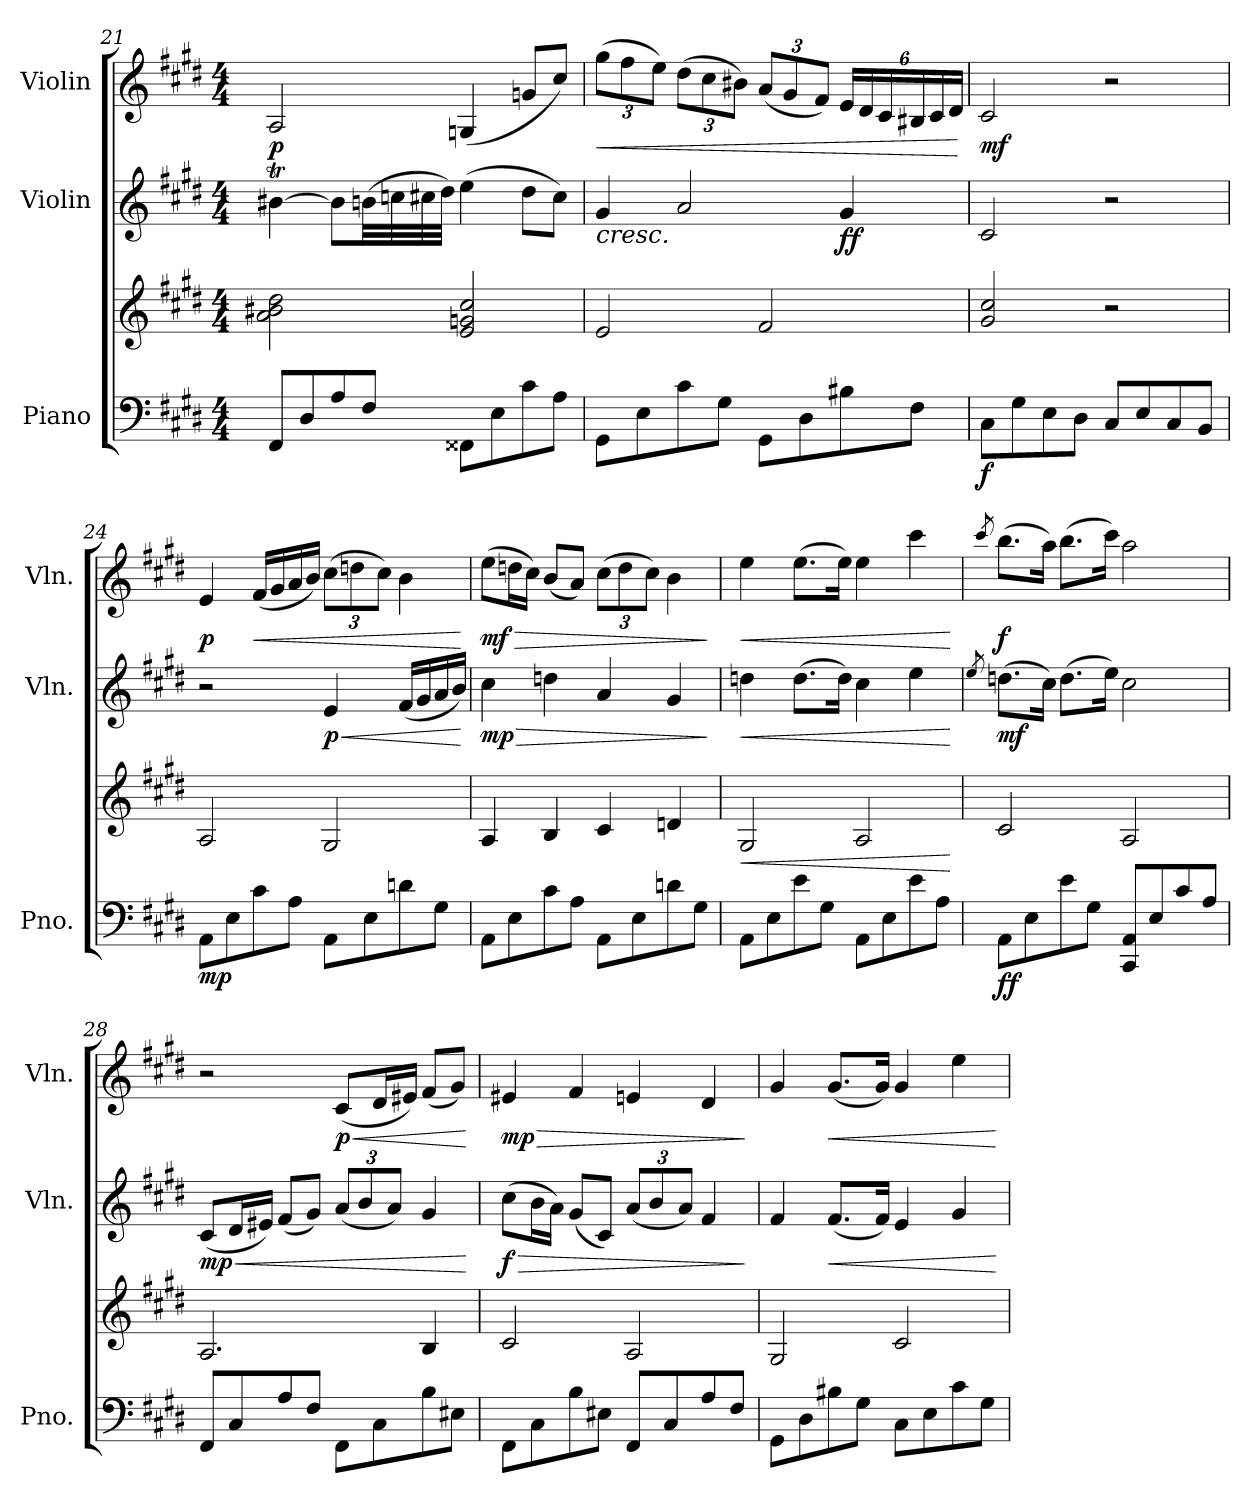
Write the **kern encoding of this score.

**kern	**kern	**dynam	**kern	**dynam	**kern	**dynam
*part3	*part3	*part3	*part2	*part2	*part1	*part1
*staff4	*staff3	*staff3/4	*staff2	*staff2	*staff1	*staff1
*I"Piano	*	*	*I"Violin	*	*I"Violin	*
*I'Pno.	*	*	*I'Vln.	*	*I'Vln.	*
*clefF4	*clefG2	*	*clefG2	*	*clefG2	*
*k[f#c#g#d#]	*k[f#c#g#d#]	*	*k[f#c#g#d#]	*	*k[f#c#g#d#]	*
*M4/4	*M4/4	*	*M4/4	*	*M4/4	*
=21	=21	=21	=21	=21	=21	=21
!	!	!	!	!	!	!LO:DY:b
8FF#/L	2a\ 2b#X\ 2dd#\	.	[4b#Xt\	.	2A/	p
8D#/	.	.	.	.	.	.
8A/	.	.	8b#\L]	.	.	.
8F#/J	.	.	(>32bn\LL	.	.	.
.	.	.	32ccn\	.	.	.
.	.	.	32cc#X\	.	.	.
.	.	.	32dd#\JJJ)	.	.	.
8FF##X\L	2e/ 2gn/ 2cc#/	.	(>4ee\	.	(<4Gn/	.
8E\	.	.	.	.	.	.
8c#\	.	.	8dd#\L	.	8gn/L	.
8A\J	.	.	8cc#\J)	.	8cc#/J)	.
!!LO:PB:g=z
=22	=22	=22	=22	=22	=22	=22
!	!	!	!	!LO:HP:b	!	!
*	*	*	*	*	*Xbrackettup	*
!	!	!	!	!	!	!LO:HP:b
8GG#\L	2e/	.	4g#/	<	(>12gg#\L	<
.	.	.	.	.	12ff#\	.
8E\	.	.	.	.	.	.
.	.	.	.	.	12ee\J)	.
8c#\	.	.	2a/	.	(>12dd#\L	.
.	.	.	.	.	12cc#\	.
8G#\J	.	.	.	.	.	.
.	.	.	.	.	12b#X\J)	.
8GG#\L	2f#/	.	.	.	(<12a/L	.
.	.	.	.	.	12g#/	.
8D#\	.	.	.	.	.	.
.	.	.	.	.	12f#/J)	.
!	!	!	!	!LO:DY:b	!	!
8B#X\	.	.	4g#/	ff	24e/LL	.
.	.	.	.	.	24d#/	.
.	.	.	.	.	24c#/	.
8F#\J	.	.	.	.	24B#X/	.
.	.	.	.	.	24c#/	.
.	.	.	.	.	24d#/JJ	.
.	.	.	.	[	.	[
=23	=23	=23	=23	=23	=23	=23
!	!	!LO:DY:b=2	!	!	!	!LO:DY:b
8C#\L	2g#/ 2cc#/	f	2c#/	.	2c#/	mf
8G#\	.	.	.	.	.	.
8E\	.	.	.	.	.	.
8D#\J	.	.	.	.	.	.
8C#/L	2r	.	2r	.	2r	.
8E/	.	.	.	.	.	.
8C#/	.	.	.	.	.	.
8BB/J	.	.	.	.	.	.
=24	=24	=24	=24	=24	=24	=24
!	!	!LO:DY:b=2	!	!	!	!LO:DY:b
8AA\L	2A/	mp	2r	.	4e/	p
8E\	.	.	.	.	.	.
!	!	!	!	!	!	!LO:HP:b
8c#\	.	.	.	.	(<16f#/LL	<
.	.	.	.	.	16g#/	.
8A\J	.	.	.	.	16a/	.
.	.	.	.	.	16b/JJ)	.
!	!	!	!	!LO:HP:b	!	!
!	!	!	!	!LO:DY:n=1:b	!	!
8AA\L	2G#/	.	4e/	< p	(>12cc#\L	.
.	.	.	.	.	12ddn\	.
8E\	.	.	.	.	.	.
.	.	.	.	.	12cc#\J)	.
8dn\	.	.	(<16f#/LL	.	4b\	.
.	.	.	16g#/	.	.	.
8G#\J	.	.	16a/	.	.	.
.	.	.	16b/JJ)	.	.	.
.	.	.	.	[	.	[
!!LO:LB:g=z
=25	=25	=25	=25	=25	=25	=25
!	!	!	!	!LO:HP:b	!	!LO:HP:b
!	!	!	!	!LO:DY:n=1:b	!	!LO:DY:n=1:b
8AA\L	4A/	.	4cc#\	> mp	(>8ee\L	> mf
8E\	.	.	.	.	16ddn\L	.
.	.	.	.	.	16cc#\JJ)	.
8c#\	4B/	.	4ddn\	.	(<8b/L	.
8A\J	.	.	.	.	8a/J)	.
8AA\L	4c#/	.	4a/	.	(>12cc#\L	.
.	.	.	.	.	12dd\	.
8E\	.	.	.	.	.	.
.	.	.	.	.	12cc#\J)	.
8dn\	4dn/	.	4g#/	.	4b\	.
8G#\J	.	.	.	.	.	.
.	.	.	.	]	.	]
=26	=26	=26	=26	=26	=26	=26
!	!	!LO:HP:b	!	!LO:HP:b	!	!LO:HP:b
8AA\L	2G#/	<	4ddn\	<	4ee\	<
8E\	.	.	.	.	.	.
8e\	.	.	(>8.dd\L	.	(>8.ee\L	.
8G#\J	.	.	.	.	.	.
.	.	.	16dd\Jk)	.	16ee\Jk)	.
8AA\L	2A/	.	4cc#\	.	4ee\	.
8E\	.	.	.	.	.	.
8e\	.	.	4ee\	.	4ccc#\	.
8A\J	.	.	.	.	.	.
.	.	[	.	[	.	[
=27	=27	=27	=27	=27	=27	=27
.	.	.	8qee/	.	8qccc#/	.
!	!	!LO:DY:b=2	!	!	!	!
!	!	!LO:DY:n=1:b	!	!LO:DY:b	!	!LO:DY:b
8AA\L	2c#/	f f	(>8.ddn\L	mf	(>8.bb\L	f
8E\	.	.	.	.	.	.
.	.	.	16cc#\Jk)	.	16aa\Jk)	.
8e\	.	.	(>8.dd\L	.	(>8.bb\L	.
8G#\J	.	.	.	.	.	.
.	.	.	16ee\Jk)	.	16ccc#\Jk)	.
8CC#/ 8AA/L	2A/	.	2cc#\	.	2aa\	.
8E/	.	.	.	.	.	.
8c#/	.	.	.	.	.	.
8A/J	.	.	.	.	.	.
!!LO:PB:g=z
=28	=28	=28	=28	=28	=28	=28
!	!	!	!	!LO:HP:b	!	!
!	!	!	!	!LO:DY:n=1:b	!	!
8FF#/L	2.A/	.	(<8c#/L	< mp	2r	.
8C#/	.	.	16d#/L	.	.	.
.	.	.	16e#X/JJ)	.	.	.
8A/	.	.	(<8f#/L	.	.	.
8F#/J	.	.	8g#/J)	.	.	.
*	*	*	*Xbrackettup	*	*	*
!	!	!	!	!	!	!LO:HP:b
!	!	!	!	!	!	!LO:DY:n=1:b
8FF#\L	.	.	(<12a/L	.	(<8c#/L	< p
.	.	.	12b/	.	.	.
8C#\	.	.	.	.	16d#/L	.
.	.	.	12a/J)	.	.	.
.	.	.	.	.	16e#X/JJ)	.
8B\	4B/	.	4g#/	.	(<8f#/L	.
8E#X\J	.	.	.	.	8g#/J)	.
.	.	.	.	[	.	[
=29	=29	=29	=29	=29	=29	=29
!	!	!	!	!LO:HP:b	!	!LO:HP:b
!	!	!	!	!LO:DY:n=1:b	!	!LO:DY:n=1:b
8FF#\L	2c#/	.	(>8cc#\L	> f	4e#X/	> mp
8C#\	.	.	16b\L	.	.	.
.	.	.	16a\JJ)	.	.	.
8B\	.	.	(<8g#/L	.	4f#/	.
8E#X\J	.	.	8c#/J)	.	.	.
8FF#/L	2A/	.	(<12a/L	.	4en/	.
.	.	.	12b/	.	.	.
8C#/	.	.	.	.	.	.
.	.	.	12a/J)	.	.	.
8A/	.	.	4f#/	.	4d#/	.
8F#/J	.	.	.	.	.	.
.	.	.	.	]	.	]
=30	=30	=30	=30	=30	=30	=30
8GG#\L	2G#/	.	4f#/	.	4g#/	.
8D#\	.	.	.	.	.	.
!	!	!	!	!LO:HP:b	!	!LO:HP:b
8B#X\	.	.	(<8.f#/L	<	(<8.g#/L	<
8G#\J	.	.	.	.	.	.
.	.	.	16f#/Jk)	.	16g#/Jk)	.
8C#\L	2c#/	.	4e/	.	4g#/	.
8E\	.	.	.	.	.	.
8c#\	.	.	4g#/	.	4ee\	.
8G#\J	.	.	.	.	.	.
.	.	.	.	[	.	[
=	=	=	=	=	=	=
*-	*-	*-	*-	*-	*-	*-
